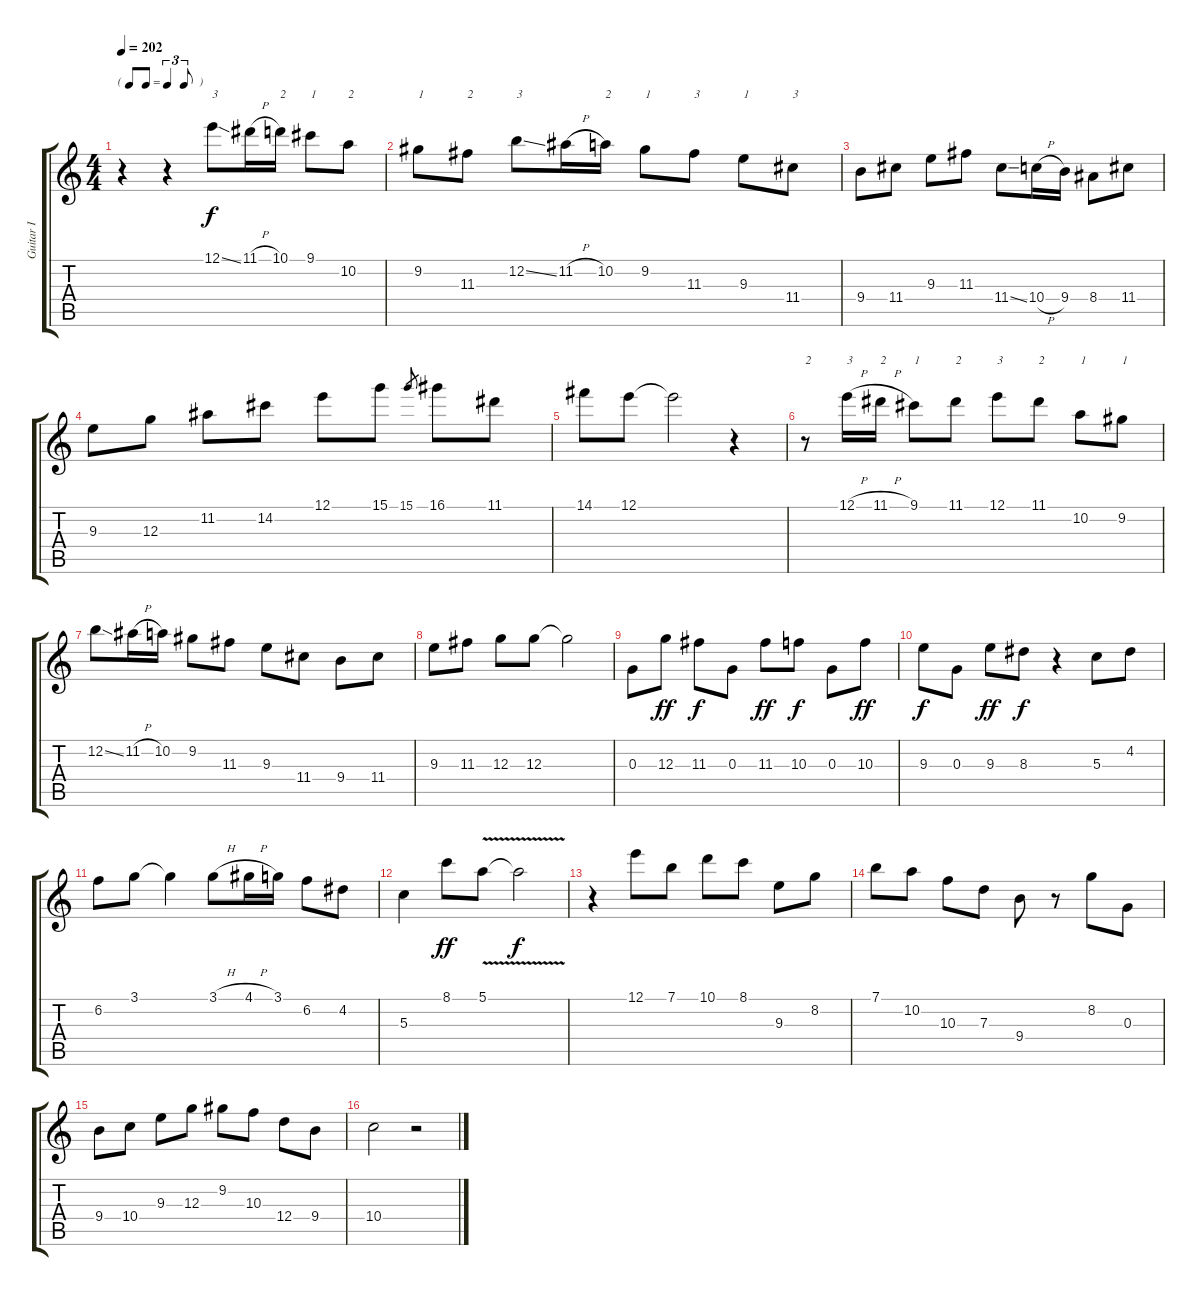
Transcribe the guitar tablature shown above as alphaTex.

\track ("Guitar I" "Guitar I") {instrument acousticguitarsteel}
\staff {score tabs}
\tuning (E4 B3 G3 D3 A2 E2) {hide}
\ts (4 4)
\tf triplet8th
\tempo 202
\clef g2
\ks c
r.4{dy f} r.4 12.1{ss}.8{txt "3"} 11.1{h}.16 10.1.16{txt "2"} 9.1.8{txt "1"} 10.2.8{txt "2"} |
9.2.8{txt "1"} 11.3.8{txt "2"} 12.2{ss}.8{txt "3"} 11.2{h}.16 10.2.16{txt "2"} 9.2.8{txt "1"} 11.3.8{txt "3"} 9.3.8{txt "1"} 11.4.8{txt "3"} |
9.4.8 11.4.8 9.3.8 11.3.8 11.4{ss}.8 10.4{h}.16 9.4.16 8.4.8 11.4.8 |
9.3.8 12.3.8 11.2.8 14.2.8 12.1.8 15.1.8 15.1.8{gr} 16.1.8 11.1.8 |
14.1.8 12.1.8 12.1{t}.2 r.4 |
r.8{txt "2"} 12.1{h}.16{txt "3"} 11.1{h}.16{txt "2"} 9.1.8{txt "1"} 11.1.8{txt "2"} 12.1.8{txt "3"} 11.1.8{txt "2"} 10.2.8{txt "1"} 9.2.8{txt "1"} |
12.2{ss}.8 11.2{h}.16 10.2.16 9.2.8 11.3.8 9.3.8 11.4.8 9.4.8 11.4.8 |
9.3.8 11.3.8 12.3.8 12.3.8 12.3{t}.2 |
0.3.8 12.3.8{dy ff} 11.3.8{dy f} 0.3.8 11.3.8{dy ff} 10.3.8{dy f} 0.3.8 10.3.8{dy ff} |
9.3.8{dy f} 0.3.8 9.3.8{dy ff} 8.3.8{dy f} r.4 5.3.8 4.2.8 |
6.2.8 3.1.8 3.1{t}.4 3.1{h}.8 4.1{h}.16 3.1.16 6.2.8 4.2.8 |
5.3.4 8.1.8{dy ff} 5.1{v}.8 5.1{t}.2{dy f} |
r.4 12.1.8 7.1.8 10.1.8 8.1.8 9.3.8 8.2.8 |
7.1.8 10.2.8 10.3.8 7.3.8 9.4.8 r.8 8.2.8 0.3.8 |
9.4.8 10.4.8 9.3.8 12.3.8 9.2.8 10.3.8 12.4.8 9.4.8 |
10.4.2 r.2
